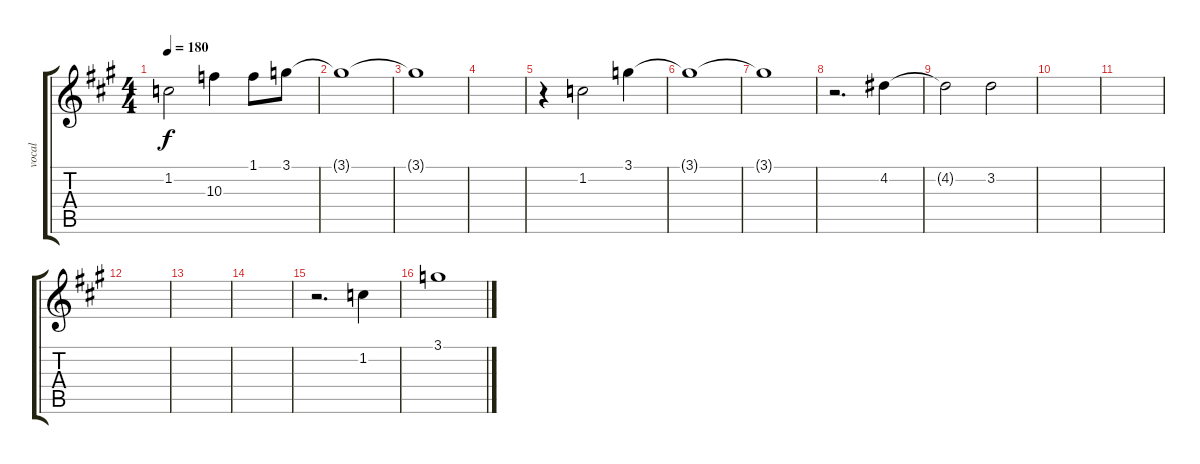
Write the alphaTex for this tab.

\track ("vocal" "vocal") {instrument banjo}
\staff {score tabs}
\tuning (E4 B3 G3 D3 A2 E2) {hide}
\displaytranspose 12
\ts (4 4)
\tempo 180
\clef g2
\ks a
1.2{t}.2{dy f} 10.3.4 1.1.8 3.1.8 |
3.1{t}.1 |
3.1{t}.1 |
|
r.4 1.2.2 3.1.4 |
3.1{t}.1 |
3.1{t}.1 |
r.2{d} 4.2.4 |
4.2{t}.2 3.2.2 |
|
|
|
|
|
r.2{d} 1.2.4 |
3.1.1
